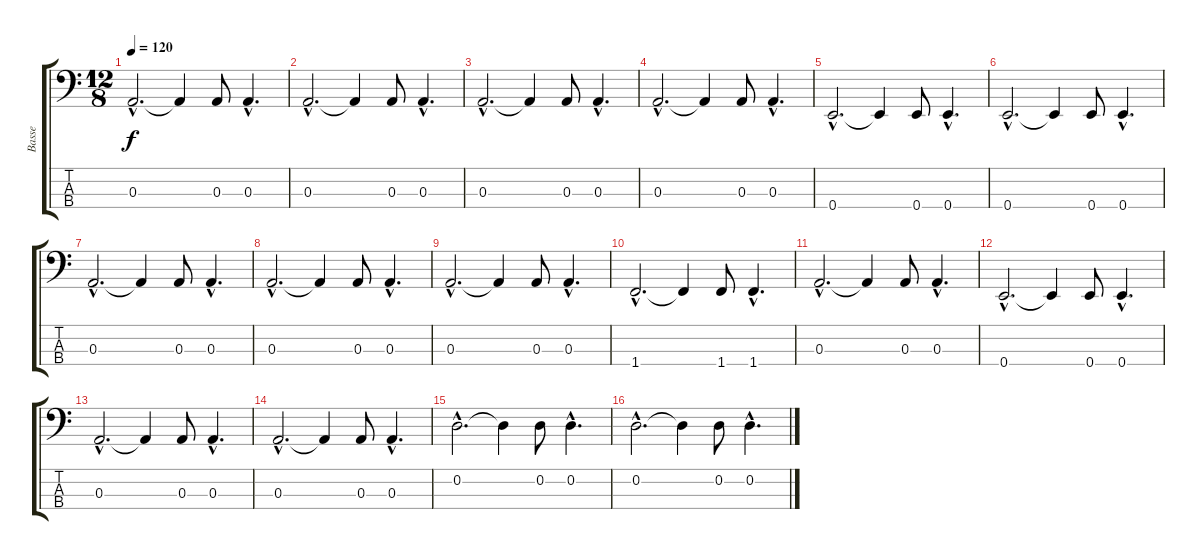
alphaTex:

\track ("Basse" "Basse") {instrument electricbassfinger}
\staff {score tabs}
\tuning (G2 D2 A1 E1) {hide}
\ts (12 8)
\tempo 120
\clef f4
\ks c
0.3{hac}.2{d dy f} 0.3{t}.4 0.3.8 0.3{hac}.4{d} |
0.3{hac}.2{d} 0.3{t}.4 0.3.8 0.3{hac}.4{d} |
0.3{hac}.2{d} 0.3{t}.4 0.3.8 0.3{hac}.4{d} |
0.3{hac}.2{d} 0.3{t}.4 0.3.8 0.3{hac}.4{d} |
0.4{hac}.2{d} 0.4{t}.4 0.4.8 0.4{hac}.4{d} |
0.4{hac}.2{d} 0.4{t}.4 0.4.8 0.4{hac}.4{d} |
0.3{hac}.2{d} 0.3{t}.4 0.3.8 0.3{hac}.4{d} |
0.3{hac}.2{d} 0.3{t}.4 0.3.8 0.3{hac}.4{d} |
0.3{hac}.2{d} 0.3{t}.4 0.3.8 0.3{hac}.4{d} |
1.4{hac}.2{d} 1.4{t}.4 1.4.8 1.4{hac}.4{d} |
0.3{hac}.2{d} 0.3{t}.4 0.3.8 0.3{hac}.4{d} |
0.4{hac}.2{d} 0.4{t}.4 0.4.8 0.4{hac}.4{d} |
0.3{hac}.2{d} 0.3{t}.4 0.3.8 0.3{hac}.4{d} |
0.3{hac}.2{d} 0.3{t}.4 0.3.8 0.3{hac}.4{d} |
0.2{hac}.2{d} 0.2{t}.4 0.2.8 0.2{hac}.4{d} |
0.2{hac}.2{d} 0.2{t}.4 0.2.8 0.2{hac}.4{d}
